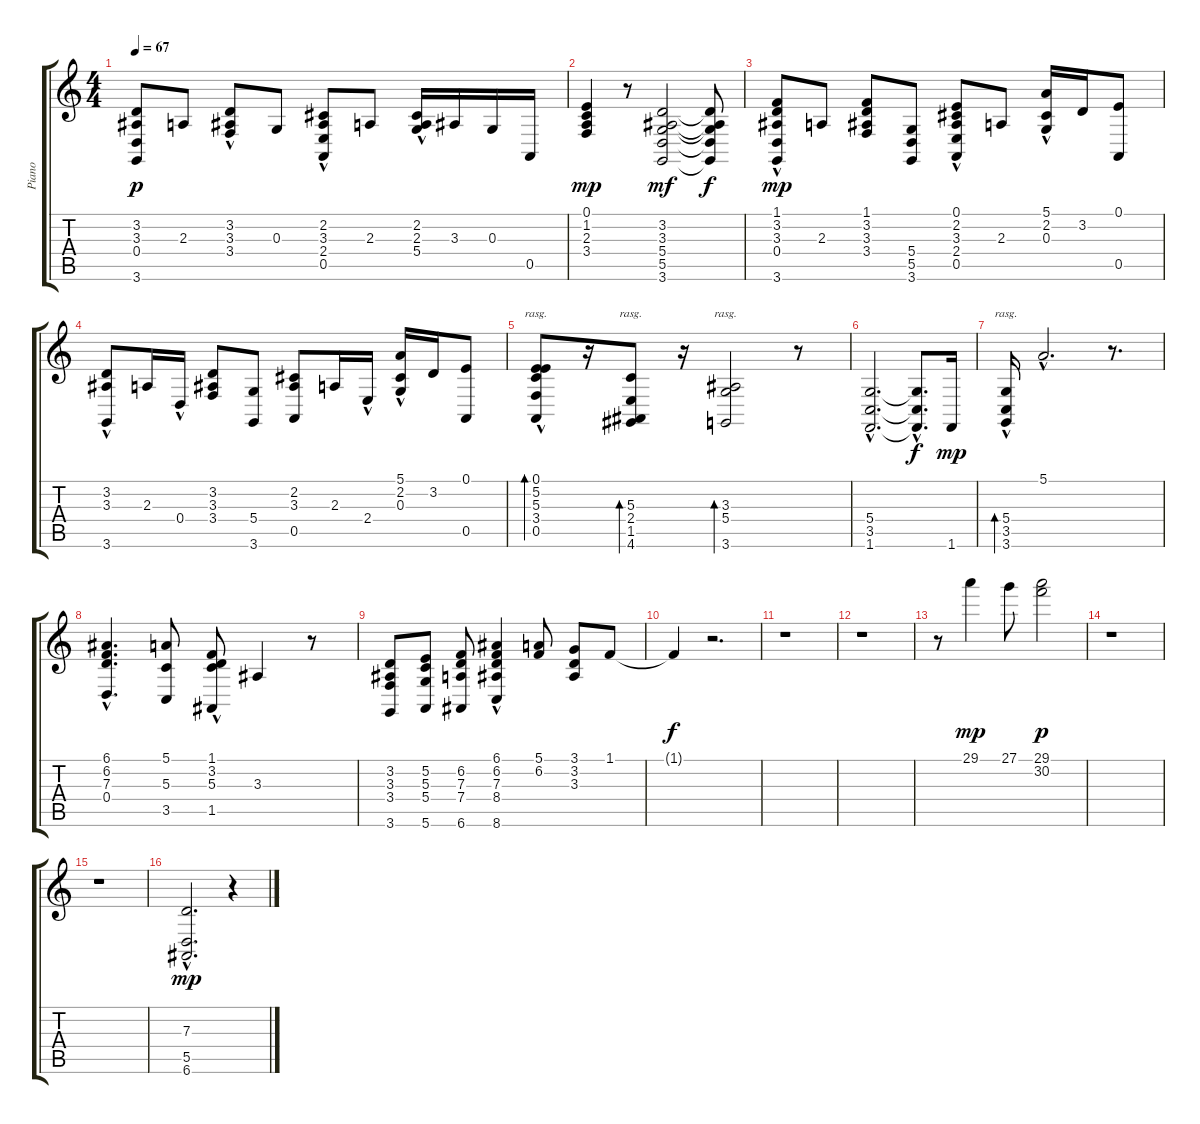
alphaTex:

\track ("Piano" "Piano") {instrument acousticgrandpiano}
\staff {score tabs}
\tuning (E4 B3 G3 D3 A2 E2) {hide}
\ts (4 4)
\tempo 67
\clef g2
\ks c
(3.2 3.3 0.4 3.6).8{dy p} 2.3.8 (3.2{hac} 3.3 3.4{hac}).8 0.3.8 (2.2 3.3 2.4{hac} 0.5{hac}).8 2.3.8 (2.2{hac} 2.3 5.4).16 3.3.16 0.3.16 0.5.16 |
(0.1 1.2 2.3 3.4).4{dy mp} r.8 (3.2 3.3 5.4 5.5 3.6).2{dy mf} (3.2{t} 3.3{t} 5.4{t} 5.5{t} 3.6{t}).8{dy f} |
(1.1 3.2 3.3 0.4{hac} 3.6{hac}).8{dy mp} 2.3.8 (1.1 3.2 3.3 3.4).8 (5.4 5.5 3.6).8 (0.1 2.2 3.3 2.4 0.5{hac}).8 2.3.8 (5.1 2.2 0.3{hac}).16 3.2.16 (0.1 0.5).8 |
(3.2{hac} 3.3 3.6{hac}).8 2.3.16 0.4{hac}.16 (3.2 3.3 3.4).8 (5.4 3.6).8 (2.2 3.3 0.5).8 2.3.16 2.4{hac}.16 (5.1{hac} 2.2 0.3{hac}).16 3.2.16 (0.1 0.5).8 |
(0.1 5.2 5.3 3.4 0.5{hac}).8{bd 30 rasg ii} r.16 (5.3 2.4 1.5 4.6).8{bd 30 rasg ii} r.16 (3.3 5.4 3.6).2{bd 30 rasg ii} r.8 |
(5.4{hac} 3.5 1.6{hac}).2{d} (5.4{hac t} 3.5{hac t} 1.6{hac t}).8{d dy f} 1.6.16{dy mp} |
(5.4{hac} 3.5{hac} 3.6{hac}).16{bd 60 rasg ii} 5.1{hac}.2{d} r.8{d} |
(6.1 6.2{hac} 7.3 0.4).4{d} (5.1 5.3 3.5).8 (1.1{hac} 3.2{hac} 5.3 1.5).8 3.3.4 r.8 |
(3.2 3.3 3.4 3.6).8 (5.2 5.3 5.4 5.6).8 (6.2 7.3 7.4 6.6).8 (6.1 6.2 7.3 8.4{hac} 8.6).4 (5.1 6.2).8 (3.1 3.2 3.3).8 1.1.8 |
1.1{t}.4{dy f} r.2{d} |
r.1 |
r.1 |
r.8 29.1.4{dy mp} 27.1.8 (29.1 30.2).2{dy p} |
r.1 |
r.1 |
(7.3{hac} 5.5{hac} 6.6{hac}).2{d dy mp} r.4
